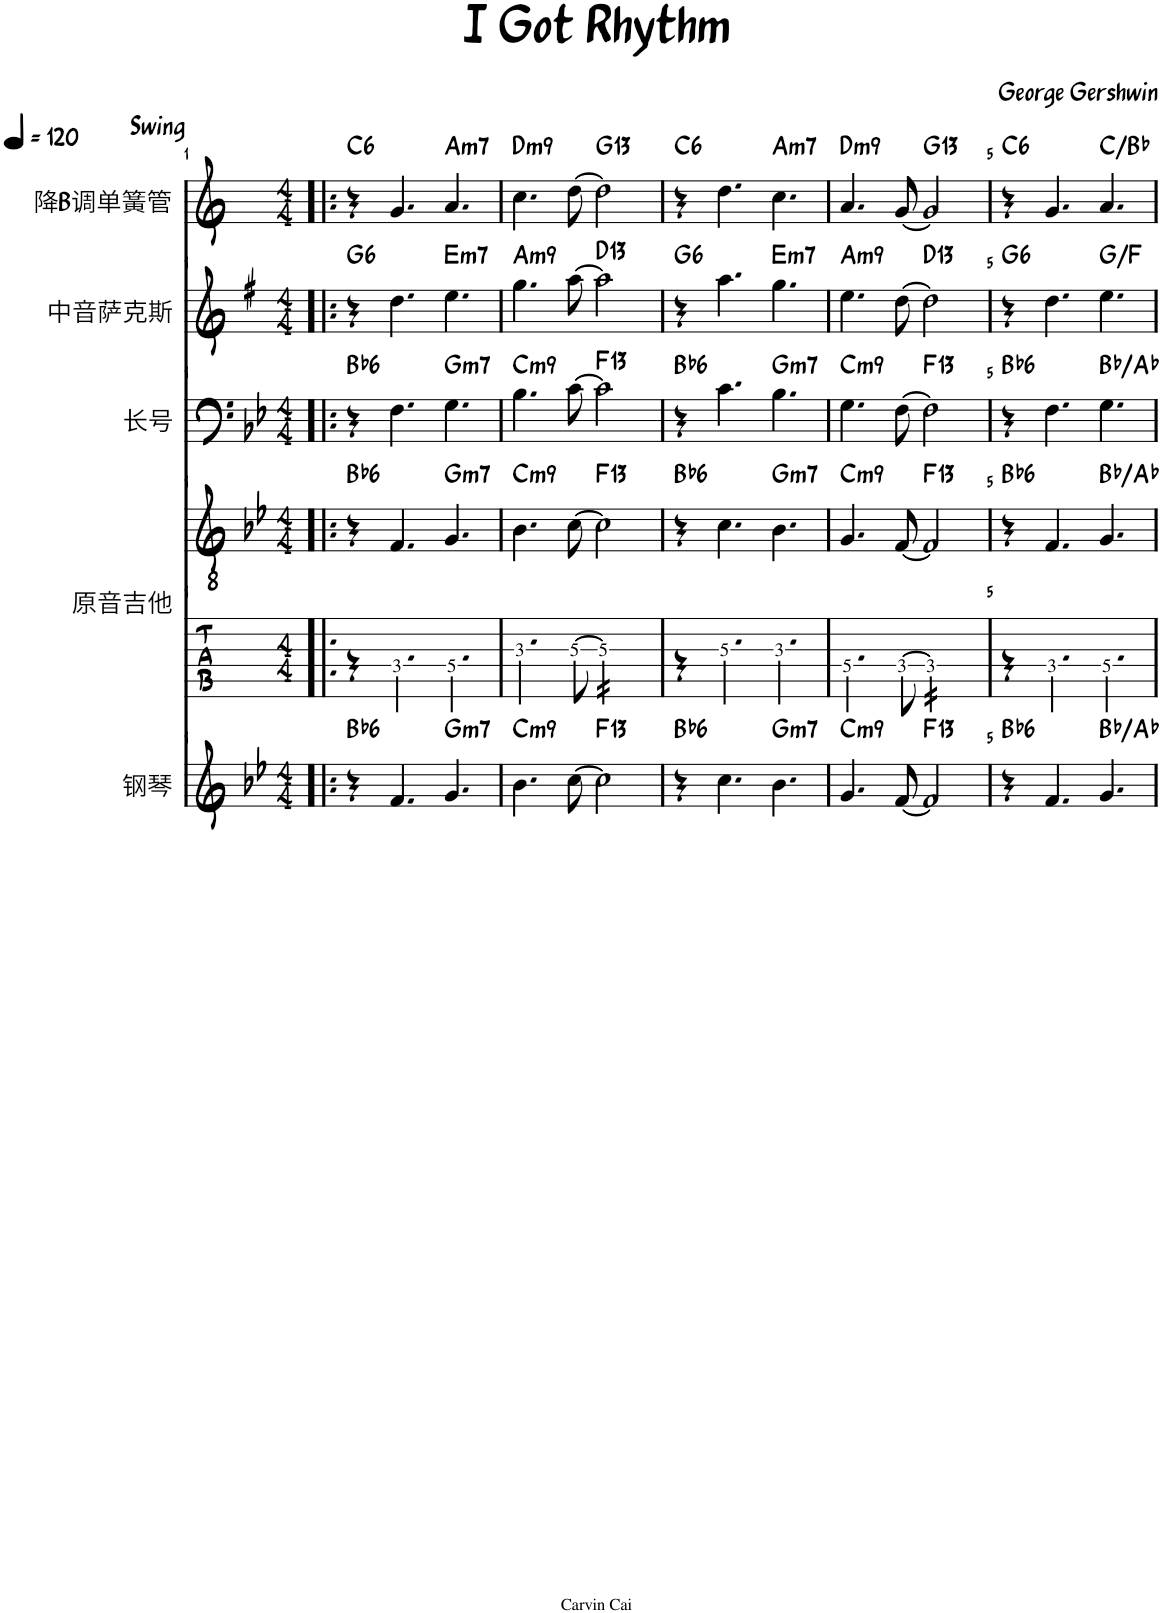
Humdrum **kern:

**kern	**harte	**kern	**kern	**harte	**kern	**harte	**kern	**harte	**kern	**harte
*part5	*part5	*part4	*part4	*part4	*part3	*part3	*part2	*part2	*part1	*part1
*staff6	*	*staff5	*staff4	*	*staff3	*	*staff2	*	*staff1	*
*I"钢琴	*	*I"原音吉他	*	*	*I"长号	*	*I"中音萨克斯	*	*I"降B调单簧管	*
*	*	*stria6	*	*	*	*	*	*	*	*
*clefG2	*	*	*clefGv2	*	*clefF4	*	*clefG2	*	*clefG2	*
*	*	*	*	*	*	*	*Trd5c9	*	*Trd1c2	*
*k[b-e-]	*	*k[b-e-]	*k[b-e-]	*	*k[b-e-]	*	*k[f#]	*	*k[]	*
*M4/4	*	*M4/4	*M4/4	*	*M4/4	*	*M4/4	*	*M4/4	*
*MM120	*	*MM120	*MM120	*	*MM120	*	*MM120	*	*MM120	*
=1!|:	=1!|:	=1!|:	=1!|:	=1!|:	=1!|:	=1!|:	=1!|:	=1!|:	=1!|:	=1!|:
!	!LO:H:kt=6	!	!	!LO:H:kt=6	!	!LO:H:kt=6	!	!LO:H:kt=6	!LO:TX:a:B:t=Swing	!LO:H:kt=6
4r	Bb:maj6	4r	4r	Bb:maj6	4r	Bb:maj6	4r	G:maj6	4r	C:maj6
4.f/	.	4.F\	4.F/	.	4.F\	.	4.dd\	.	4.g/	.
!	!LO:H:kt=m7	!	!	!LO:H:kt=m7	!	!LO:H:kt=m7	!	!LO:H:kt=m7	!	!LO:H:kt=m7
4.g/	G:min7	4.G\	4.G/	G:min7	4.G\	G:min7	4.ee\	E:min7	4.a/	A:min7
=2	=2	=2	=2	=2	=2	=2	=2	=2	=2	=2
!	!LO:H:kt=m9	!	!	!LO:H:kt=m9	!	!LO:H:kt=m9	!	!LO:H:kt=m9	!	!LO:H:kt=m9
4.b-\	C:min9	4.B-\	4.B-\	C:min9	4.B-\	C:min9	4.gg\	A:min9	4.cc\	D:min9
[8cc\	.	[8c\	[8c\	.	[8c\	.	[8aa\	.	[8dd\	.
!	!LO:H:kt=13	!	!	!LO:H:kt=13	!	!LO:H:kt=13	!	!LO:H:kt=13	!	!LO:H:kt=13
2cc\]	F:9(11,13)	2c\]	2c\]	F:9(11,13)	2c\]	F:9(11,13)	2aa\]	D:9(11,13)	2dd\]	G:9(11,13)
=3	=3	=3	=3	=3	=3	=3	=3	=3	=3	=3
!	!LO:H:kt=6	!	!	!LO:H:kt=6	!	!LO:H:kt=6	!	!LO:H:kt=6	!	!LO:H:kt=6
4r	Bb:maj6	4r	4r	Bb:maj6	4r	Bb:maj6	4r	G:maj6	4r	C:maj6
4.cc\	.	4.c\	4.c\	.	4.c\	.	4.aa\	.	4.dd\	.
!	!LO:H:kt=m7	!	!	!LO:H:kt=m7	!	!LO:H:kt=m7	!	!LO:H:kt=m7	!	!LO:H:kt=m7
4.b-\	G:min7	4.B-\	4.B-\	G:min7	4.B-\	G:min7	4.gg\	E:min7	4.cc\	A:min7
=4	=4	=4	=4	=4	=4	=4	=4	=4	=4	=4
!	!LO:H:kt=m9	!	!	!LO:H:kt=m9	!	!LO:H:kt=m9	!	!LO:H:kt=m9	!	!LO:H:kt=m9
4.g/	C:min9	4.G\	4.G/	C:min9	4.G\	C:min9	4.ee\	A:min9	4.a/	D:min9
[8f/	.	[8F\	[8F/	.	[8F\	.	[8dd\	.	[8g/	.
!	!LO:H:kt=13	!	!	!LO:H:kt=13	!	!LO:H:kt=13	!	!LO:H:kt=13	!	!LO:H:kt=13
2f/]	F:9(11,13)	2F\]	2F/]	F:9(11,13)	2F\]	F:9(11,13)	2dd\]	D:9(11,13)	2g/]	G:9(11,13)
=5	=5	=5	=5	=5	=5	=5	=5	=5	=5	=5
!	!LO:H:kt=6	!	!	!LO:H:kt=6	!	!LO:H:kt=6	!	!LO:H:kt=6	!	!LO:H:kt=6
4r	Bb:maj6	4r	4r	Bb:maj6	4r	Bb:maj6	4r	G:maj6	4r	C:maj6
4.f/	.	4.F\	4.F/	.	4.F\	.	4.dd\	.	4.g/	.
4.g/	Bb:maj/b7	4.G\	4.G/	Bb:maj/b7	4.G\	Bb:maj/b7	4.ee\	G:maj/b7	4.a/	C:maj/b7
=	=	=	=	=	=	=	=	=	=	=
*-	*-	*-	*-	*-	*-	*-	*-	*-	*-	*-
